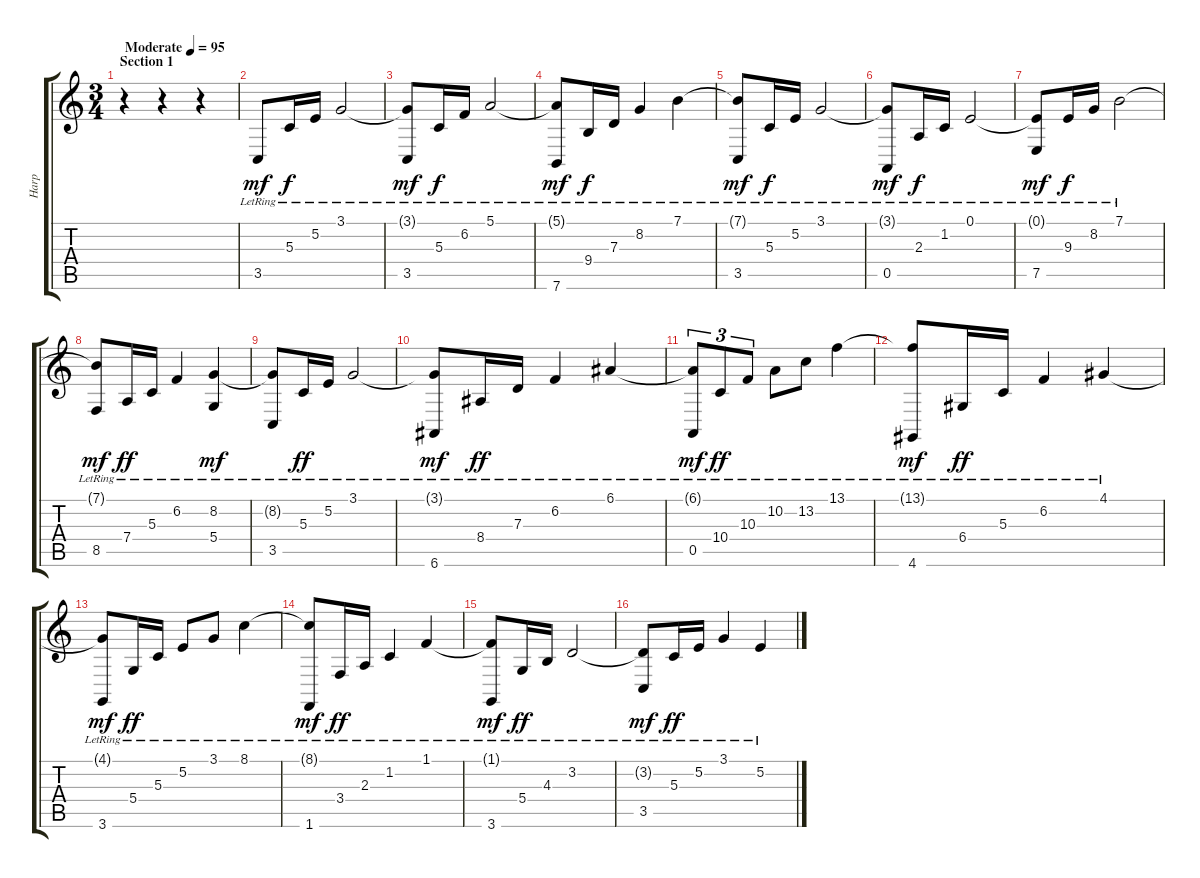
\track ("Harp" "Harp") {instrument orchestralharp}
\staff {score tabs}
\tuning (E4 B3 G3 D3 A2 E2) {hide}
\ts (3 4)
\section ("" "Section 1")
\tempo (95 "Moderate")
\clef g2
\ks c
r.4{dy mf instrument orchestralharp} r.4 r.4 |
3.5{lr}.8 5.3{lr}.16{dy f} 5.2{lr}.16 3.1{lr}.2 |
(3.1{t} 3.5{lr}).8{dy mf} 5.3{lr}.16{dy f} 6.2{lr}.16 5.1{lr}.2 |
(5.1{t} 7.6{lr}).8{dy mf} 9.4{lr}.16{dy f} 7.3{lr}.16 8.2{lr}.4 7.1{lr}.4 |
(7.1{t} 3.5{lr}).8{dy mf} 5.3{lr}.16{dy f} 5.2{lr}.16 3.1{lr}.2 |
(3.1{t} 0.5{lr}).8{dy mf} 2.3{lr}.16{dy f} 1.2{lr}.16 0.1{lr}.2 |
(0.1{t} 7.5{lr}).8{dy mf} 9.3{lr}.16{dy f} 8.2{lr}.16 7.1{lr}.2 |
(7.1{t} 8.5{lr}).8{dy mf} 7.4{lr}.16{dy ff} 5.3{lr}.16 6.2{lr}.4 (8.2{lr} 5.4{lr}).4{dy mf} |
(8.2{t} 3.5{lr}).8 5.3{lr}.16{dy ff} 5.2{lr}.16 3.1{lr}.2 |
(3.1{t} 6.6{lr}).8{dy mf} 8.4{lr}.16{dy ff} 7.3{lr}.16 6.2{lr}.4 6.1{lr}.4 |
(6.1{t} 0.5{lr}).8{tu (3 2) dy mf} 10.4{lr}.8{tu (3 2) dy ff} 10.3{lr}.8{tu (3 2)} 10.2{lr}.8 13.2{lr}.8 13.1{lr}.4 |
(13.1{t} 4.6{lr}).8{dy mf} 6.4{lr}.16{dy ff} 5.3{lr}.16 6.2{lr}.4 4.1{lr}.4 |
(4.1{t} 3.6{lr}).8{dy mf} 5.4{lr}.16{dy ff} 5.3{lr}.16 5.2{lr}.8 3.1{lr}.8 8.1{lr}.4 |
(8.1{t} 1.6{lr}).8{dy mf} 3.4{lr}.16{dy ff} 2.3{lr}.16 1.2{lr}.4 1.1{lr}.4 |
(1.1{t} 3.6{lr}).8{dy mf} 5.4{lr}.16{dy ff} 4.3{lr}.16 3.2{lr}.2 |
(3.2{t} 3.5{lr}).8{dy mf} 5.3{lr}.16{dy ff} 5.2{lr}.16 3.1{lr}.4 5.2{lr}.4
